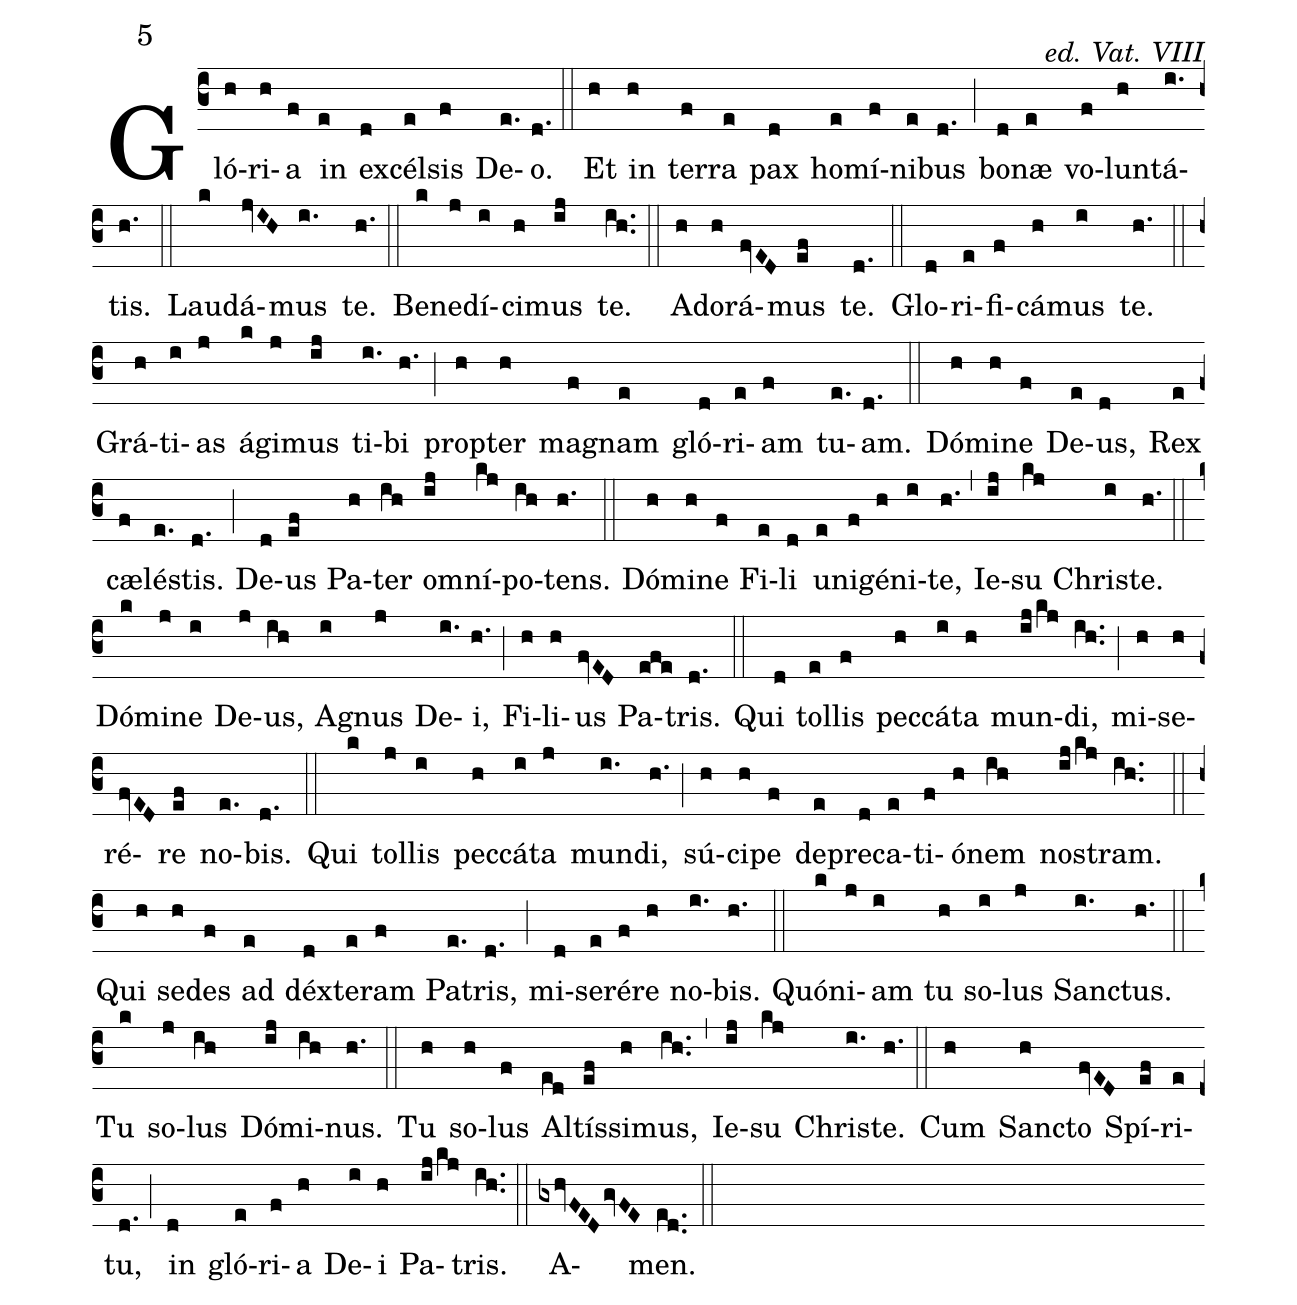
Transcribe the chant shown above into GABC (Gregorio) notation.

annotation:5;
commentary:ed. Vat. VIII;
%%
(c3) Gló(h)ri(h)a(f) in(e) ex(d)cél(e)sis(f) De(e.)o.(d.) (::) Et(h) in(h) ter(f)ra(e) pax(d) ho(e)mí(f)ni(e)bus(d.) (;) bo(d)n<sp>ae</sp>(e) vo(f)lun(h)tá(i.)tis.(h.) (::) Lau(k)dá(jvIH)mus(i.) te.(h.) (::) Be(k)ne(j)dí(i)ci(h)mus(ij) te.(ih..) (::) A(h)do(h)rá(fvED)mus(ef) te.(d.) (::) Glo(d)ri(e)fi(f)cá(h)mus(i) te.(h.) (::) Grá(h)ti(i)as(j) á(k)gi(j)mus(ij) ti(i.)bi(h.) (;) prop(h)ter(h) ma(f)gnam(e) gló(d)ri(e)am(f) tu(e.)am.(d.) (::) Dó(h)mi(h)ne(f) De(e)us,(d) Rex(e) c<sp>ae</sp>(f)lés(e.)tis.(d.) (;) De(d)us(ef) Pa(h)ter(ih) om(ij)ní(kj)po(ih)tens.(h.) (::) Dó(h)mi(h)ne(f) Fi(e)li(d) u(e)ni(f)gé(h)ni(i)te,(h.) (,) Ie(ij)su(kj) Chris(i)te.(h.) (::) Dó(k)mi(j)ne(i) De(j)us,(ih) Ag(i)nus(j) De(i.)i,(h.) (;) Fi(h)li(h)us(fvED) Pa(efe)tris.(d.) (::) Qui(d) tol(e)lis(f) pec(h)cá(i)ta(h) mun(ij/kj)di,(ih..) (;) mi(h)se(h)ré(fvED)re(ef) no(e.)bis.(d.) (::) Qui(k) tol(j)lis(i) pec(h)cá(i)ta(j) mun(i.)di,(h.) (;) sú(h)ci(h)pe(f) de(e)pre(d)ca(e)ti(f)ó(h)nem(ih) nos(ij/kj)tram.(ih..) (::) Qui(h) se(h)des(f) ad(e) déx(d)te(e)ram(f) Pa(e.)tris,(d.) (;) mi(d)se(e)ré(f)re(h) no(i.)bis.(h.) (::) Quó(k)ni(j)am(i) tu(h) so(i)lus(j) Sanc(i.)tus.(h.) (::) Tu(k) so(j)lus(ih) Dó(ij)mi(ih)nus.(h.) (::) Tu(h) so(h)lus(f) Al(ed)tís(ef)si(h)mus,(ih..) (,) Ie(ij)su(kj) Chris(i.)te.(h.) (::) Cum(h) Sanc(h)to(fvED) Spí(ef)ri(e)tu,(d.) (;) in(d) gló(e)ri(f)a(h) De(i)i(h) Pa(ij/kj)tris.(ih..) (::) A(gxhvFED/gvFE)men.(ed..) (::)
